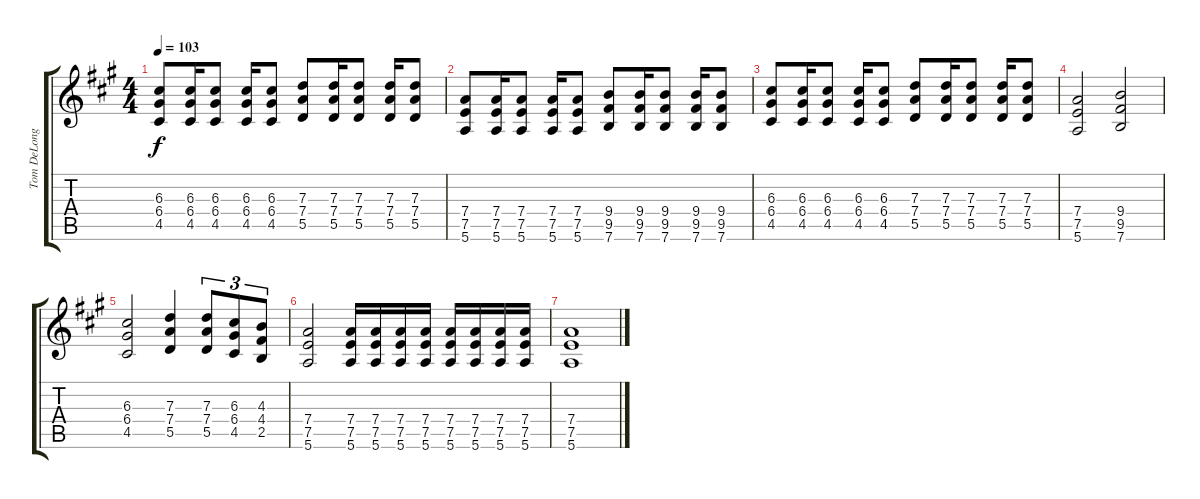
\track ("Tom DeLonge (E-Gitarre)" "Tom DeLong") {instrument distortionguitar}
\staff {score tabs}
\tuning (E4 B3 G3 D3 A2 E2) {hide}
\ts (4 4)
\tempo 103
\clef g2
\ks a
(6.3 6.4 4.5).8{dy f} (6.3 6.4 4.5).16 (6.3 6.4 4.5).8 (6.3 6.4 4.5).16 (6.3 6.4 4.5).8 (7.3 7.4 5.5).8 (7.3 7.4 5.5).16 (7.3 7.4 5.5).8 (7.3 7.4 5.5).16 (7.3 7.4 5.5).8 |
(7.4 7.5 5.6).8 (7.4 7.5 5.6).16 (7.4 7.5 5.6).8 (7.4 7.5 5.6).16 (7.4 7.5 5.6).8 (9.4 9.5 7.6).8 (9.4 9.5 7.6).16 (9.4 9.5 7.6).8 (9.4 9.5 7.6).16 (9.4 9.5 7.6).8 |
(6.3 6.4 4.5).8 (6.3 6.4 4.5).16 (6.3 6.4 4.5).8 (6.3 6.4 4.5).16 (6.3 6.4 4.5).8 (7.3 7.4 5.5).8 (7.3 7.4 5.5).16 (7.3 7.4 5.5).8 (7.3 7.4 5.5).16 (7.3 7.4 5.5).8 |
(7.4 7.5 5.6).2 (9.4 9.5 7.6).2 |
(6.3 6.4 4.5).2 (7.3 7.4 5.5).4 (7.3 7.4 5.5).8{tu (3 2)} (6.3 6.4 4.5).8{tu (3 2)} (4.3 4.4 2.5).8{tu (3 2)} |
(7.4 7.5 5.6).2 (7.4 7.5 5.6).16 (7.4 7.5 5.6).16 (7.4 7.5 5.6).16 (7.4 7.5 5.6).16 (7.4 7.5 5.6).16 (7.4 7.5 5.6).16 (7.4 7.5 5.6).16 (7.4 7.5 5.6).16 |
(7.4 7.5 5.6).1
